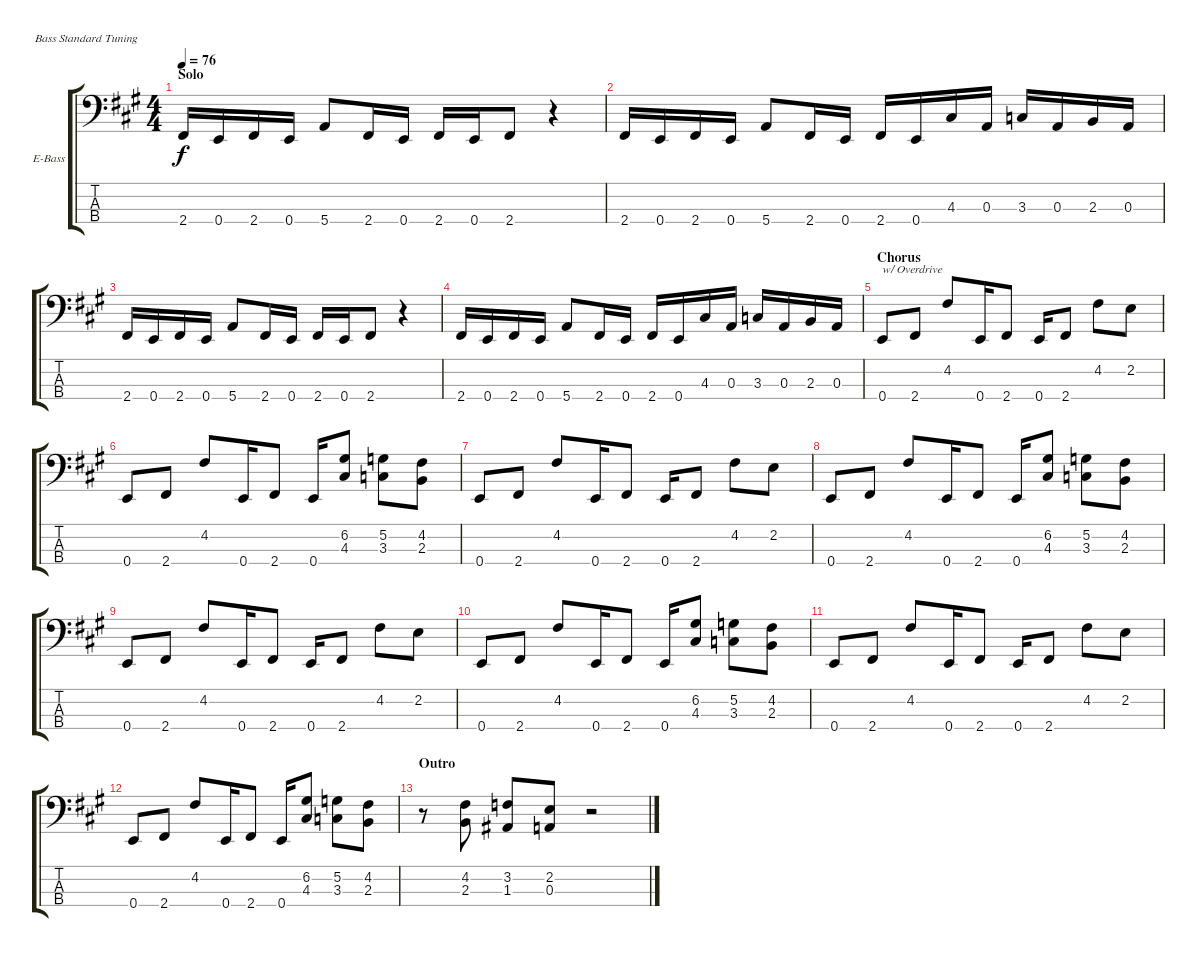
\defaultSystemsLayout 4
\bracketExtendMode groupsimilarinstruments
\firstSystemTrackNameOrientation horizontal
\otherSystemsTrackNameOrientation horizontal
\track ("Bass Guitar" "E-Bass") {instrument electricbassfinger}
\staff {score tabs}
\tuning (G2 D2 A1 E1)
\ts (4 4)
\section ("" "Solo")
\tempo 76
\clef f4
\scale
0.333333
\ks f#minor
2.4.16{dy f} 0.4.16 2.4.16 0.4.16 5.4.8 2.4.16 0.4.16 2.4.16 0.4.16 2.4.8 r.4 |
\scale
0.333333 2.4.16 0.4.16 2.4.16 0.4.16 5.4.8 2.4.16 0.4.16 2.4.16 0.4.16 4.3.16 0.3.16 3.3.16 0.3.16 2.3.16 0.3.16 |
\scale
0.333333 2.4.16 0.4.16 2.4.16 0.4.16 5.4.8 2.4.16 0.4.16 2.4.16 0.4.16 2.4.8 r.4 |
\scale
0.333333 2.4.16 0.4.16 2.4.16 0.4.16 5.4.8 2.4.16 0.4.16 2.4.16 0.4.16 4.3.16 0.3.16 3.3.16 0.3.16 2.3.16 0.3.16 |
\section ("" "Chorus")
\scale
0.333333 0.4.8{txt "w/ Overdrive"} 2.4.8 4.2.8 0.4.16 2.4.8 0.4.16 2.4.8 4.2.8 2.2.8 |
\scale
0.333333 0.4.8 2.4.8 4.2.8 0.4.16 2.4.8 0.4.16 (4.3 6.2).8 (3.3 5.2).8 (2.3 4.2).8 |
\scale
0.333333 0.4.8 2.4.8 4.2.8 0.4.16 2.4.8 0.4.16 2.4.8 4.2.8 2.2.8 |
\scale
0.333333 0.4.8 2.4.8 4.2.8 0.4.16 2.4.8 0.4.16 (4.3 6.2).8 (3.3 5.2).8 (2.3 4.2).8 |
\scale
0.333333 0.4.8 2.4.8 4.2.8 0.4.16 2.4.8 0.4.16 2.4.8 4.2.8 2.2.8 |
\scale
0.333333 0.4.8 2.4.8 4.2.8 0.4.16 2.4.8 0.4.16 (4.3 6.2).8 (3.3 5.2).8 (2.3 4.2).8 |
\scale
0.333333 0.4.8 2.4.8 4.2.8 0.4.16 2.4.8 0.4.16 2.4.8 4.2.8 2.2.8 |
0.4.8 2.4.8 4.2.8 0.4.16 2.4.8 0.4.16 (4.3 6.2).8 (3.3 5.2).8 (2.3 4.2).8 |
\section ("" "Outro")
r.8 (2.3 4.2).8 (1.3 3.2).8 (0.3 2.2).8 r.2
